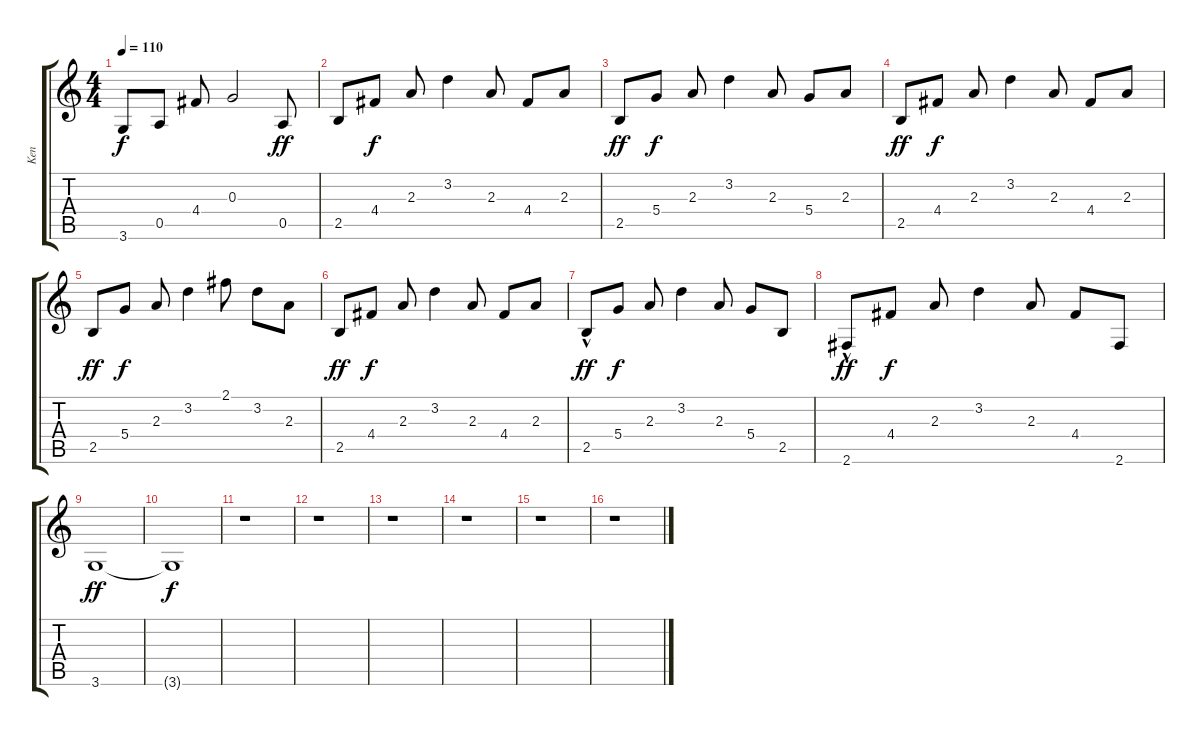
\track ("Ken" "Ken") {instrument electricguitarclean}
\staff {score tabs}
\tuning (E4 B3 G3 D3 A2 E2) {hide}
\ts (4 4)
\tempo 110
\clef g2
\ks c
3.6.8{dy f} 0.5.8 4.4.8 0.3.2{volume 16 balance 8} 0.5.8{dy ff} |
2.5.8{volume 16 balance 8} 4.4.8{dy f} 2.3.8 3.2.4 2.3.8{volume 16 balance 8} 4.4.8 2.3.8 |
2.5.8{dy ff} 5.4.8{dy f} 2.3.8 3.2.4 2.3.8 5.4.8 2.3.8 |
2.5.8{dy ff} 4.4.8{dy f} 2.3.8 3.2.4 2.3.8 4.4.8 2.3.8 |
2.5.8{dy ff volume 16 balance 8} 5.4.8{dy f} 2.3.8 3.2.4{volume 16 balance 8} 2.1.8 3.2.8 2.3.8{volume 16 balance 8} |
2.5.8{dy ff} 4.4.8{dy f} 2.3.8{volume 16 balance 8} 3.2.4 2.3.8 4.4.8 2.3.8{volume 16 balance 8} |
2.5{hac}.8{dy ff} 5.4.8{dy f} 2.3.8 3.2.4{volume 16 balance 8} 2.3.8 5.4.8 2.5.8 |
2.6{hac}.8{dy ff} 4.4.8{dy f} 2.3.8 3.2.4 2.3.8 4.4.8 2.6.8{volume 16 balance 8} |
3.6.1{dy ff} |
3.6{t}.1{dy f} |
r.1 |
r.1 |
r.1 |
r.1 |
r.1 |
r.1
